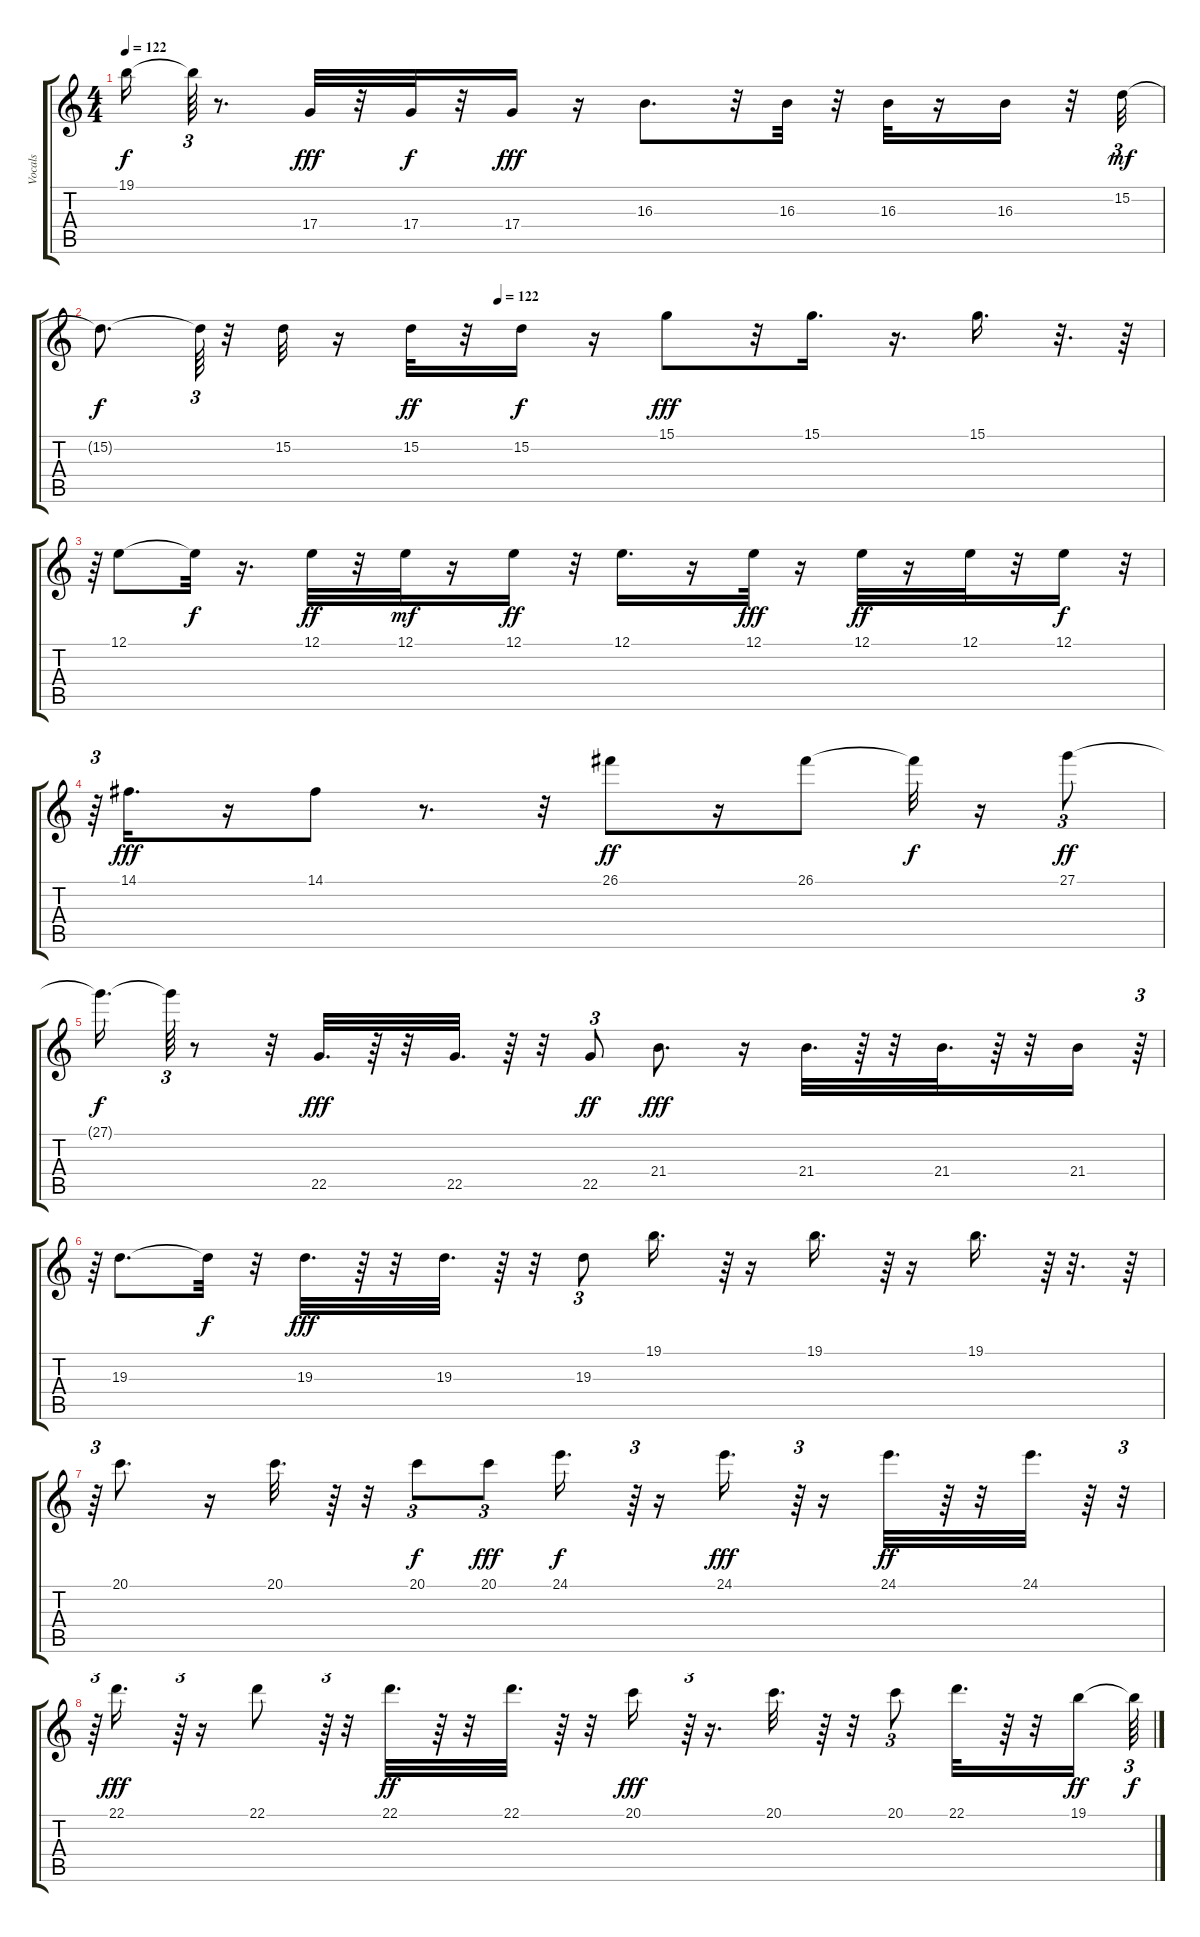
\track ("Vocals" "Vocals") {instrument synthbrass1}
\staff {score tabs}
\tuning (E4 B3 G3 D3 A2 E2) {hide}
\ts (4 4)
\tempo 122
\clef g2
\ks c
19.1{t}.16{dy f} 19.1{t}.64{tu (3 2)} r.8{d} 17.4.32{dy fff} r.32 17.4.32{dy f} r.32 17.4.16{dy fff} r.16 16.3.8{d} r.32 16.3.32 r.32 16.3.32 r.16 16.3.16 r.32 15.2.32{tu (3 2) dy mf} |
\tempo (122 0.375)
15.2{t}.8{d dy f} 15.2{t}.64{tu (3 2)} r.32 15.2.32 r.16 15.2.32{dy ff} r.32 15.2.16{dy f} r.16 15.1.8{dy fff} r.32 15.1.16{d} r.16{d} 15.1.16{d} r.32{d} r.64 |
r.64{tu (3 2)} 12.1.8 12.1{t}.32{dy f} r.16{d} 12.1.32{dy ff} r.32 12.1.32{dy mf} r.16 12.1.16{dy ff} r.32 12.1.16{d} r.16 12.1.32{dy fff} r.16 12.1.32{dy ff} r.16 12.1.32 r.32 12.1.16{dy f} r.32{tu (3 2)} |
r.64{tu (3 2)} 14.1.16{d dy fff} r.16 14.1.8 r.8{d} r.32 26.1.8{dy ff} r.16 26.1.8 26.1{t}.32{dy f} r.16 27.1.8{tu (3 2) dy ff} |
27.1{t}.16{d dy f} 27.1{t}.64{tu (3 2)} r.8 r.32 22.5.32{d dy fff} r.64 r.32 22.5.32{d} r.64 r.32 22.5.8{tu (3 2) dy ff} 21.4.8{d dy fff} r.16 21.4.32{d} r.64 r.32 21.4.32{d} r.64 r.32 21.4.16 r.64{tu (3 2)} |
r.64{tu (3 2)} 19.3.8{d} 19.3{t}.32{dy f} r.32 19.3.32{d dy fff} r.64 r.32 19.3.32{d} r.64 r.32 19.3.8{tu (3 2)} 19.1.16{d} r.64{tu (3 2)} r.16 19.1.16{d} r.64{tu (3 2)} r.16 19.1.16{d} r.64{tu (3 2)} r.32{d} r.64 |
r.64{tu (3 2)} 20.1.8{d} r.16 20.1.32{d} r.64 r.32 20.1.8{tu (3 2) dy f} 20.1.8{tu (3 2) dy fff} 24.1.16{d dy f} r.64{tu (3 2)} r.16 24.1.16{d dy fff} r.64{tu (3 2)} r.16 24.1.32{d dy ff} r.64 r.32 24.1.32{d} r.64 r.32{tu (3 2)} |
r.64{tu (3 2)} 22.1.16{d dy fff} r.64{tu (3 2)} r.16 22.1.8 r.64{tu (3 2)} r.32 22.1.32{d dy ff} r.64 r.32 22.1.32{d} r.64 r.32 20.1.16{dy fff} r.64{tu (3 2)} r.16{d} 20.1.32{d} r.64 r.32 20.1.8{tu (3 2)} 22.1.32{d} r.64 r.32 19.1.16{dy ff} 19.1{t}.64{tu (3 2) dy f}
